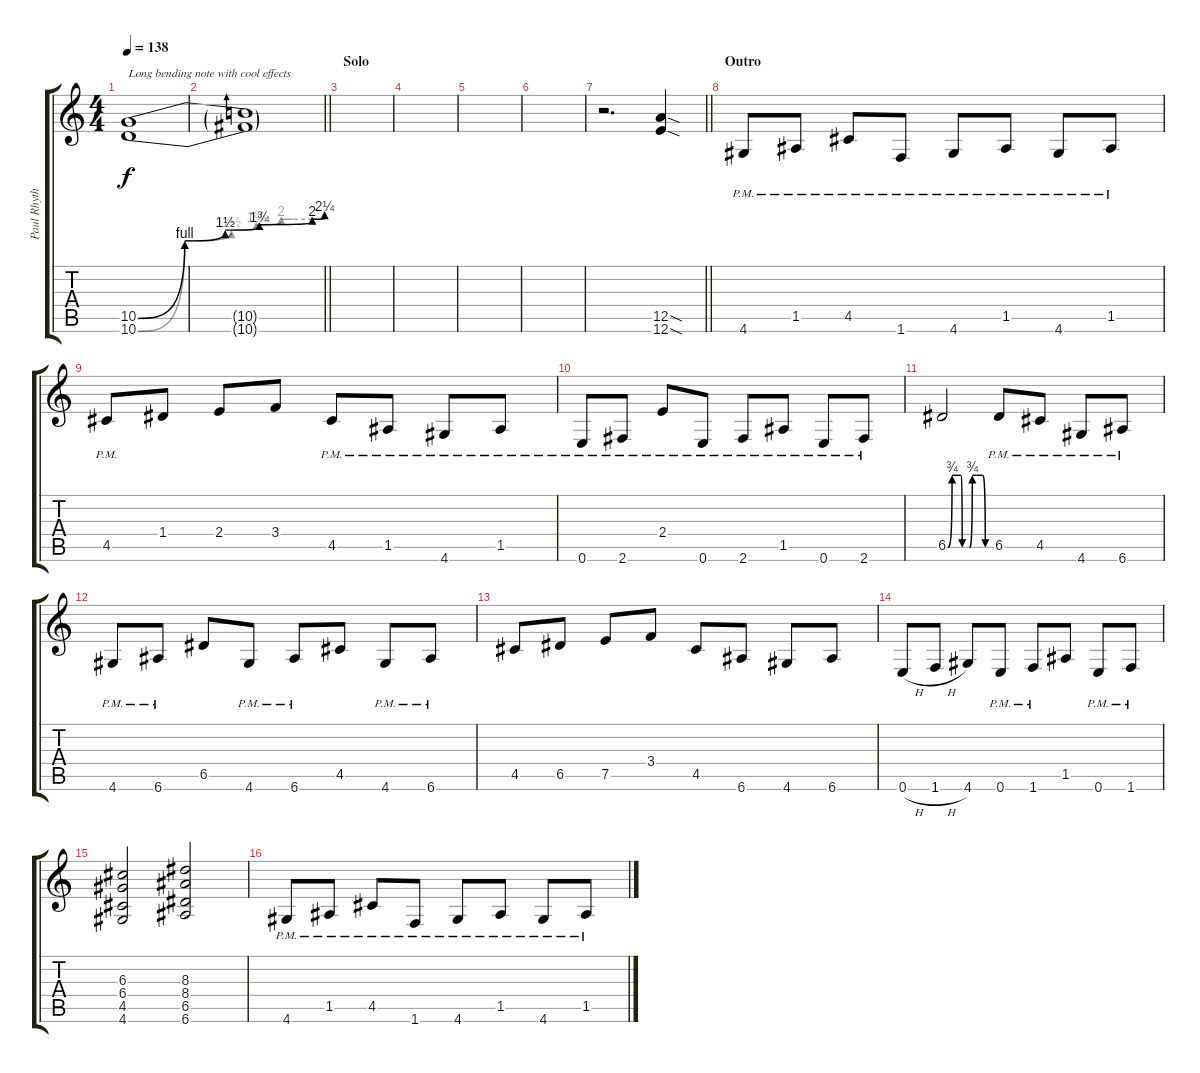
\track ("Paul Rhythm" "Paul Rhyth") {instrument distortionguitar}
\staff {score tabs}
\tuning (E4 B3 G3 D3 A2 E2) {hide}
\ts (4 4)
\tempo 138
\clef g2
\ks c
(10.5{be (custom 0 0 15 4 28 6 39 7 56 8 60 9)} 10.6{be (custom 0 0 15 4 30 6 32 6 38 7 46 8 48 8 50 8 56 8 60 8)}).1{txt "Long bending note with cool effects" dy f} |
\barLineRight lightlight
(10.5{t} 10.6{t}).1 |
\section ("" "Solo")
|
|
|
|
\barLineRight lightlight
r.2{d} (12.5{sod} 12.6{sod}).4 |
\section ("" "Outro")
4.6{pm}.8 1.5{pm}.8 4.5{pm}.8 1.6{pm}.8 4.6{pm}.8 1.5{pm}.8 4.6{pm}.8 1.5{pm}.8 |
4.5{pm}.8 1.4.8 2.4.8 3.4.8 4.5{pm}.8 1.5{pm}.8 4.6{pm}.8 1.5{pm}.8 |
0.6{pm}.8 2.6{pm}.8 2.4{pm}.8 0.6{pm}.8 2.6{pm}.8 1.5{pm}.8 0.6{pm}.8 2.6{pm}.8 |
6.5{be (custom 0 0 6 3 10 3 18 3 20 0 26 0 30 0 34 3 40 3 48 3 52 0 57 0 60 0)}.2 6.5{pm}.8 4.5{pm}.8 4.6{pm}.8 6.6{pm}.8 |
4.6{pm}.8 6.6{pm}.8 6.5.8 4.6{pm}.8 6.6{pm}.8 4.5.8 4.6{pm}.8 6.6{pm}.8 |
4.5.8 6.5.8 7.5.8 3.4.8 4.5.8 6.6.8 4.6.8 6.6.8 |
0.6{h}.8 1.6{h}.8 4.6.8 0.6{pm}.8 1.6{pm}.8 1.5.8 0.6{pm}.8 1.6{pm}.8 |
(6.3 6.4 4.5 4.6).2 (8.3 8.4 6.5 6.6).2 |
4.6{pm}.8 1.5{pm}.8 4.5{pm}.8 1.6{pm}.8 4.6{pm}.8 1.5{pm}.8 4.6{pm}.8 1.5{pm}.8
